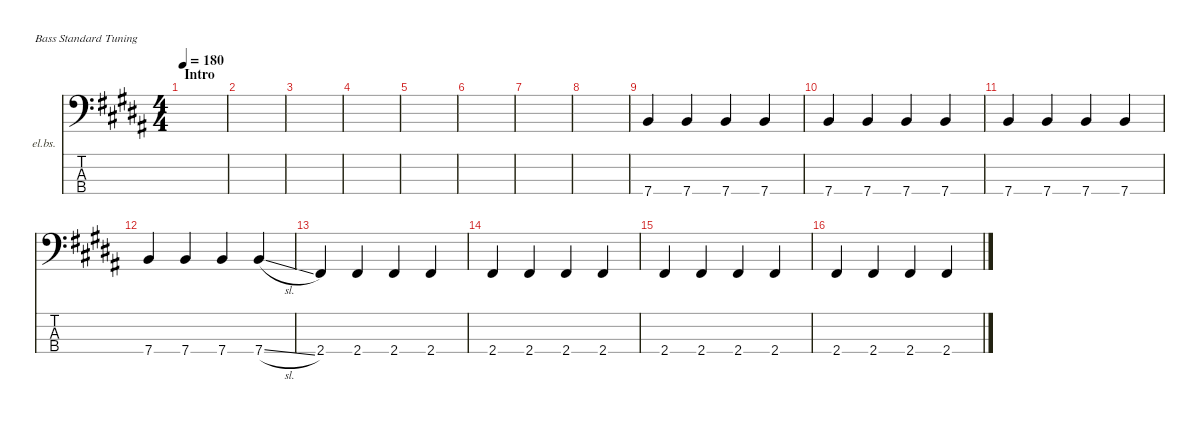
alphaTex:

\defaultSystemsLayout 4
\hideDynamics
\bracketExtendMode nobrackets
\firstSystemTrackNameOrientation horizontal
\otherSystemsTrackNameOrientation horizontal
\track ("Bass" "el.bs.") {instrument electricbassfinger}
\staff {score tabs}
\tuning (G2 D2 A1 E1)
\ts (4 4)
\section ("" "Intro")
\tempo 180
\clef f4
\ks b
|
|
|
|
|
|
|
|
7.4.4 7.4.4 7.4.4 7.4.4 |
7.4.4 7.4.4 7.4.4 7.4.4 |
7.4.4 7.4.4 7.4.4 7.4.4 |
7.4.4 7.4.4 7.4.4 7.4{sl}.4 |
2.4.4 2.4.4 2.4.4 2.4.4 |
2.4.4 2.4.4 2.4.4 2.4.4 |
2.4.4 2.4.4 2.4.4 2.4.4 |
2.4.4 2.4.4 2.4.4 2.4{sl}.4
